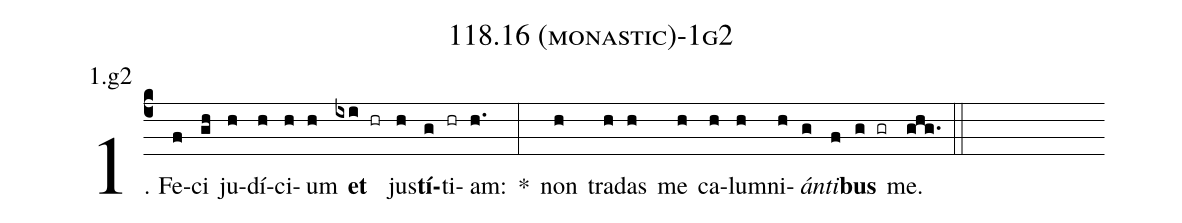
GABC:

name: 118.16 (monastic)-1g2;
annotation: 1.g2;
%%
(c4)1. Fe(f)ci(gh) ju(h)dí(h)ci(h)um(h) <b>et</b>(ixi hr) jus(h)<b>tí</b>(g)ti(hr)am:(h.) *(:) non(h) tra(h)das(h) me(h) ca(h)lum(h)ni(h)<i>án</i>(g)<i>ti</i>(f)<b>bus</b>(g gr) me.(ghg.) (::)
